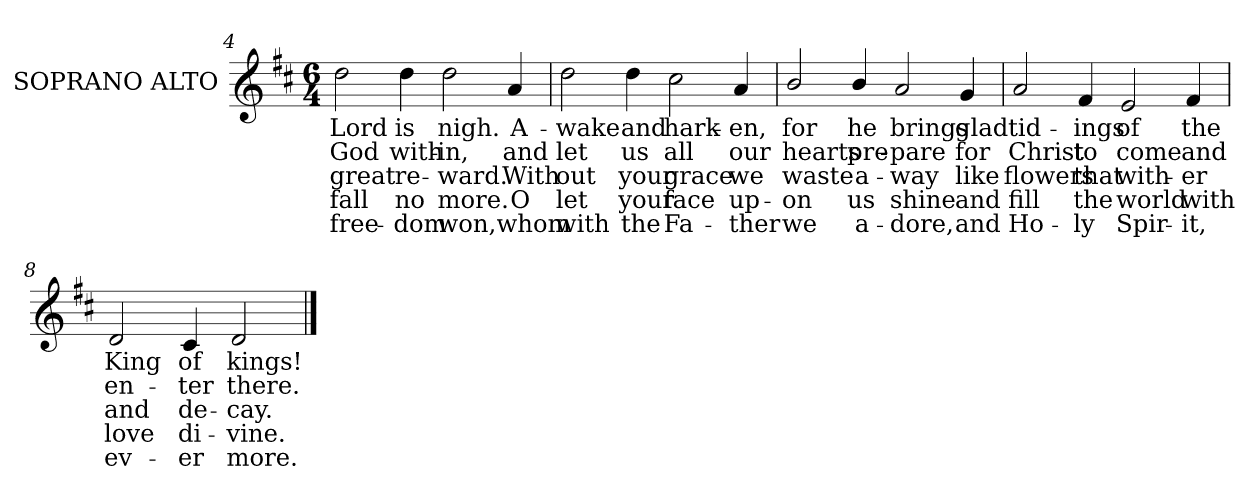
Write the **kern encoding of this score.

**kern	**text	**text	**text	**text	**text
*part1	*part1	*part1	*part1	*part1	*part1
*staff1	*staff1	*staff1	*staff1	*staff1	*staff1
*I"SOPRANO ALTO	*	*	*	*	*
*I'S. A.	*	*	*	*	*
*clefG2	*	*	*	*	*
*k[f#c#]	*	*	*	*	*
*D:	*	*	*	*	*
*M6/4	*	*	*	*	*
=4	=4	=4	=4	=4	=4
!	!LO:LY:b:color=#000000	!LO:LY:b:color=#000000	!LO:LY:b:color=#000000	!LO:LY:b:color=#000000	!LO:LY:b:color=#000000
2ddi\	Lord	God	great	fall	free-
!	!LO:LY:b:color=#000000	!LO:LY:b:color=#000000	!LO:LY:b:color=#000000	!LO:LY:b:color=#000000	!LO:LY:b:color=#000000
4ddi\	is	with-	re-	no	-dom
!	!LO:LY:b:color=#000000	!LO:LY:b:color=#000000	!LO:LY:b:color=#000000	!LO:LY:b:color=#000000	!LO:LY:b:color=#000000
2ddi\	nigh.	-in,	-ward.	more.	won,
!	!LO:LY:b:color=#000000	!LO:LY:b:color=#000000	!LO:LY:b:color=#000000	!LO:LY:b:color=#000000	!LO:LY:b:color=#000000
4ai/	A-	and	With-	O	whom
!!LO:LB:g=z
=5	=5	=5	=5	=5	=5
!	!LO:LY:b:color=#000000	!LO:LY:b:color=#000000	!LO:LY:b:color=#000000	!LO:LY:b:color=#000000	!LO:LY:b:color=#000000
2ddi\	-wake	let	-out	let	with
!	!LO:LY:b:color=#000000	!LO:LY:b:color=#000000	!LO:LY:b:color=#000000	!LO:LY:b:color=#000000	!LO:LY:b:color=#000000
4ddi\	and	us	your	your	the
!	!LO:LY:b:color=#000000	!LO:LY:b:color=#000000	!LO:LY:b:color=#000000	!LO:LY:b:color=#000000	!LO:LY:b:color=#000000
2cc#i\	hark-	all	grace	face	Fa-
!	!LO:LY:b:color=#000000	!LO:LY:b:color=#000000	!LO:LY:b:color=#000000	!LO:LY:b:color=#000000	!LO:LY:b:color=#000000
4ai/	-en,	our	we	up-	-ther
=6	=6	=6	=6	=6	=6
!	!LO:LY:b:color=#000000	!LO:LY:b:color=#000000	!LO:LY:b:color=#000000	!LO:LY:b:color=#000000	!LO:LY:b:color=#000000
2bi/	for	hearts	waste	-on	we
!	!LO:LY:b:color=#000000	!LO:LY:b:color=#000000	!LO:LY:b:color=#000000	!LO:LY:b:color=#000000	!LO:LY:b:color=#000000
4bi/	he	pre-	a-	us	a-
!	!LO:LY:b:color=#000000	!LO:LY:b:color=#000000	!LO:LY:b:color=#000000	!LO:LY:b:color=#000000	!LO:LY:b:color=#000000
2ai/	brings	-pare	-way	shine	-dore,
!	!LO:LY:b:color=#000000	!LO:LY:b:color=#000000	!LO:LY:b:color=#000000	!LO:LY:b:color=#000000	!LO:LY:b:color=#000000
4gi/	glad	for	like	and	and
!!LO:LB:g=z
=7	=7	=7	=7	=7	=7
!	!LO:LY:b:color=#000000	!LO:LY:b:color=#000000	!LO:LY:b:color=#000000	!LO:LY:b:color=#000000	!LO:LY:b:color=#000000
2ai/	tid-	Christ	flowers	fill	Ho-
!	!LO:LY:b:color=#000000	!LO:LY:b:color=#000000	!LO:LY:b:color=#000000	!LO:LY:b:color=#000000	!LO:LY:b:color=#000000
4f#i/	-ings	to	that	the	-ly
!	!LO:LY:b:color=#000000	!LO:LY:b:color=#000000	!LO:LY:b:color=#000000	!LO:LY:b:color=#000000	!LO:LY:b:color=#000000
2ei/	of	come	with-	world	Spir-
!	!LO:LY:b:color=#000000	!LO:LY:b:color=#000000	!LO:LY:b:color=#000000	!LO:LY:b:color=#000000	!LO:LY:b:color=#000000
4f#i/	the	and	-er	with	-it,
=8	=8	=8	=8	=8	=8
!	!LO:LY:b:color=#000000	!LO:LY:b:color=#000000	!LO:LY:b:color=#000000	!LO:LY:b:color=#000000	!LO:LY:b:color=#000000
2di/	King	en-	and	love	ev-
!	!LO:LY:b:color=#000000	!LO:LY:b:color=#000000	!LO:LY:b:color=#000000	!LO:LY:b:color=#000000	!LO:LY:b:color=#000000
4c#i/	of	-ter	de-	di-	-er
!	!LO:LY:b:color=#000000	!LO:LY:b:color=#000000	!LO:LY:b:color=#000000	!LO:LY:b:color=#000000	!LO:LY:b:color=#000000
2di/	kings!	there.	-cay.	-vine.	more.
==	==	==	==	==	==
*-	*-	*-	*-	*-	*-
